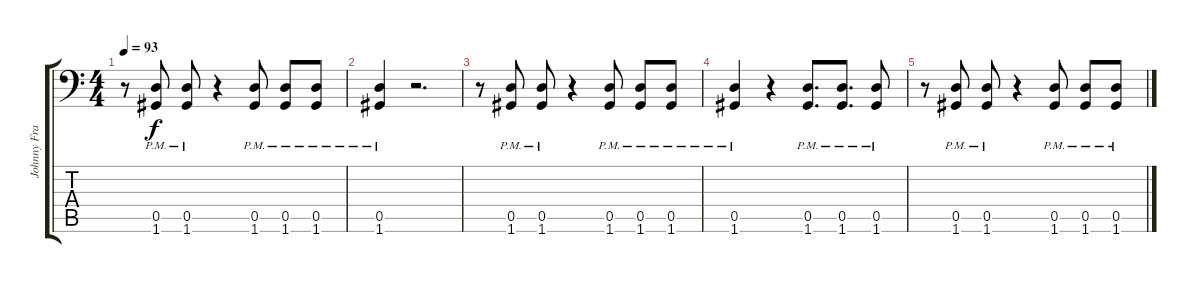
\track ("Johnny Franck" "Johnny Fra") {instrument distortionguitar}
\staff {score tabs}
\tuning (A3 E3 C3 G2 D2 G1) {hide}
\ts (4 4)
\tempo 93
\clef f4
\ks c
r.8{dy f} (0.5{pm} 1.6{pm}).8 (0.5{pm} 1.6{pm}).8 r.4 (0.5{pm} 1.6{pm}).8 (0.5{pm} 1.6{pm}).8 (0.5{pm} 1.6{pm}).8 |
(0.5{pm} 1.6{pm}).4 r.2{d} |
r.8 (0.5{pm} 1.6{pm}).8 (0.5{pm} 1.6{pm}).8 r.4 (0.5{pm} 1.6{pm}).8 (0.5{pm} 1.6{pm}).8 (0.5{pm} 1.6{pm}).8 |
(0.5{pm} 1.6{pm}).4 r.4 (0.5{pm} 1.6{pm}).8{d} (0.5{pm} 1.6{pm}).8{d} (0.5{pm} 1.6{pm}).8 |
r.8 (0.5{pm} 1.6{pm}).8 (0.5{pm} 1.6{pm}).8 r.4 (0.5{pm} 1.6{pm}).8 (0.5{pm} 1.6{pm}).8 (0.5{pm} 1.6{pm}).8
